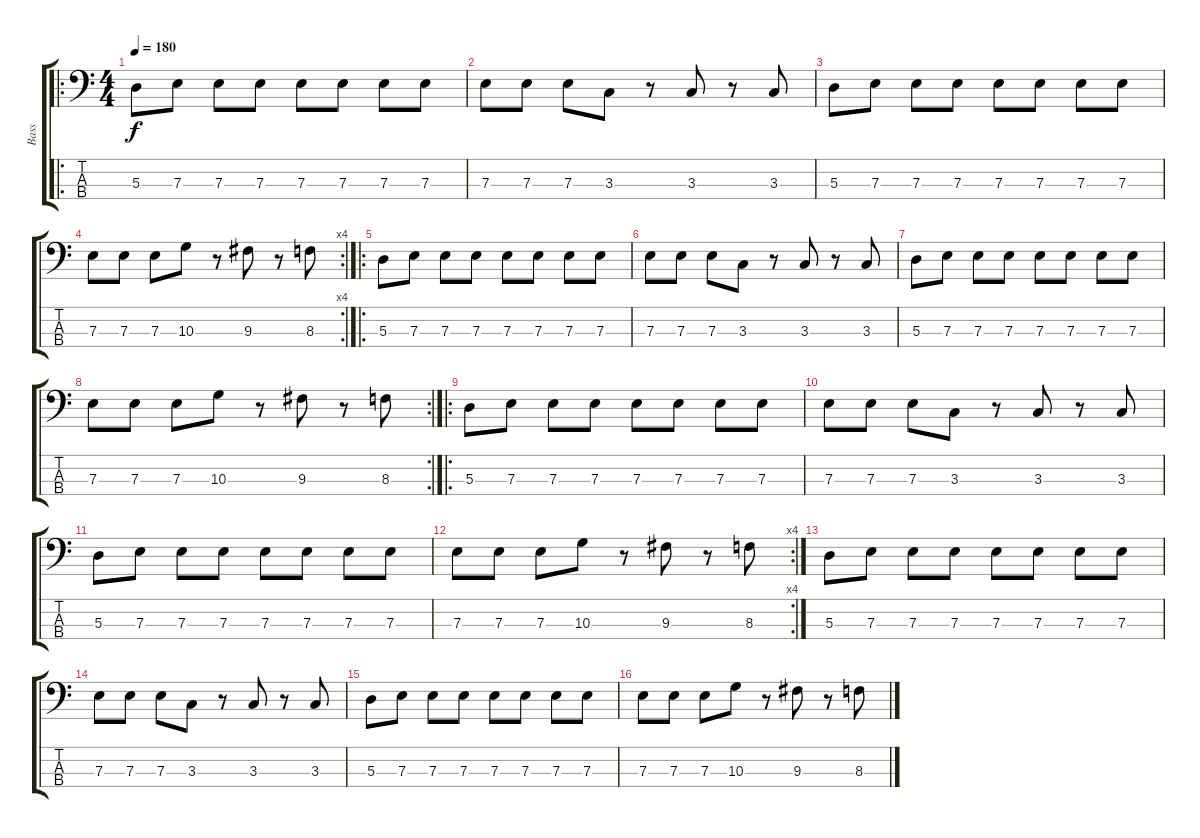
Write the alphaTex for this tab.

\track ("Bass" "Bass") {instrument electricbasspick}
\staff {score tabs}
\tuning (G2 D2 A1 E1) {hide}
\ro
\ts (4 4)
\tempo 180
\clef f4
\ks c
5.3.8{dy f instrument electricbasspick} 7.3.8 7.3.8 7.3.8 7.3.8 7.3.8 7.3.8 7.3.8 |
7.3.8 7.3.8 7.3.8 3.3.8 r.8 3.3.8 r.8 3.3.8 |
5.3.8 7.3.8 7.3.8 7.3.8 7.3.8 7.3.8 7.3.8 7.3.8 |
\rc 4
7.3.8 7.3.8 7.3.8 10.3.8 r.8 9.3.8 r.8 8.3.8 |
\ro
5.3.8 7.3.8 7.3.8 7.3.8 7.3.8 7.3.8 7.3.8 7.3.8 |
7.3.8 7.3.8 7.3.8 3.3.8 r.8 3.3.8 r.8 3.3.8 |
5.3.8 7.3.8 7.3.8 7.3.8 7.3.8 7.3.8 7.3.8 7.3.8 |
\rc 2
7.3.8 7.3.8 7.3.8 10.3.8 r.8 9.3.8 r.8 8.3.8 |
\ro
5.3.8 7.3.8 7.3.8 7.3.8 7.3.8 7.3.8 7.3.8 7.3.8 |
7.3.8 7.3.8 7.3.8 3.3.8 r.8 3.3.8 r.8 3.3.8 |
5.3.8 7.3.8 7.3.8 7.3.8 7.3.8 7.3.8 7.3.8 7.3.8 |
\rc 4
7.3.8 7.3.8 7.3.8 10.3.8 r.8 9.3.8 r.8 8.3.8 |
5.3.8 7.3.8 7.3.8 7.3.8 7.3.8 7.3.8 7.3.8 7.3.8 |
7.3.8 7.3.8 7.3.8 3.3.8 r.8 3.3.8 r.8 3.3.8 |
5.3.8 7.3.8 7.3.8 7.3.8 7.3.8 7.3.8 7.3.8 7.3.8 |
7.3.8 7.3.8 7.3.8 10.3.8 r.8 9.3.8 r.8 8.3.8
